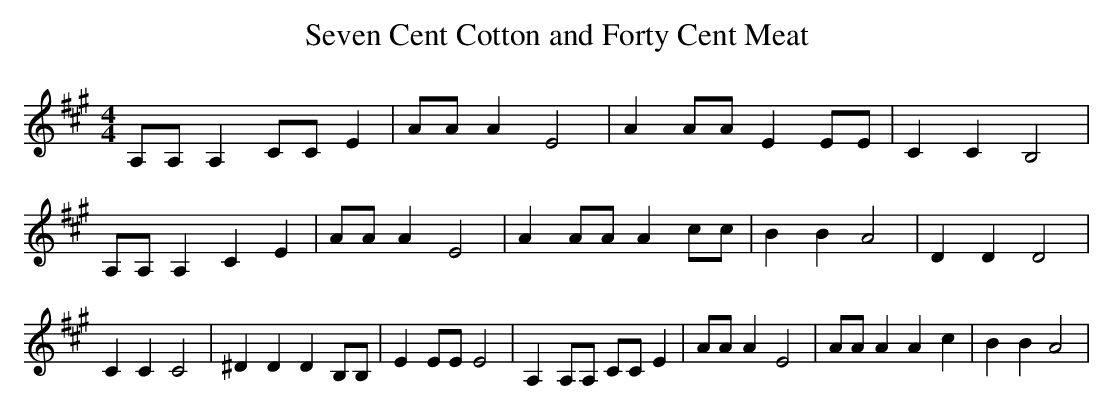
X:1
T:Seven Cent Cotton and Forty Cent Meat
M:4/4
L:1/8
K:A
 A,A, A,2 CC E2| AA A2 E4| A2 AA E2 EE| C2 C2 B,4| A,A, A,2 C2 E2|\
 AA A2 E4| A2 AA A2 cc| B2 B2 A4| D2 D2 D4| C2 C2 C4| ^D2 D2 D2 B,B,|\
 E2 EE E4| A,2 A,A, CC E2| AA A2 E4| AA A2 A2 c2| B2 B2 A4|
